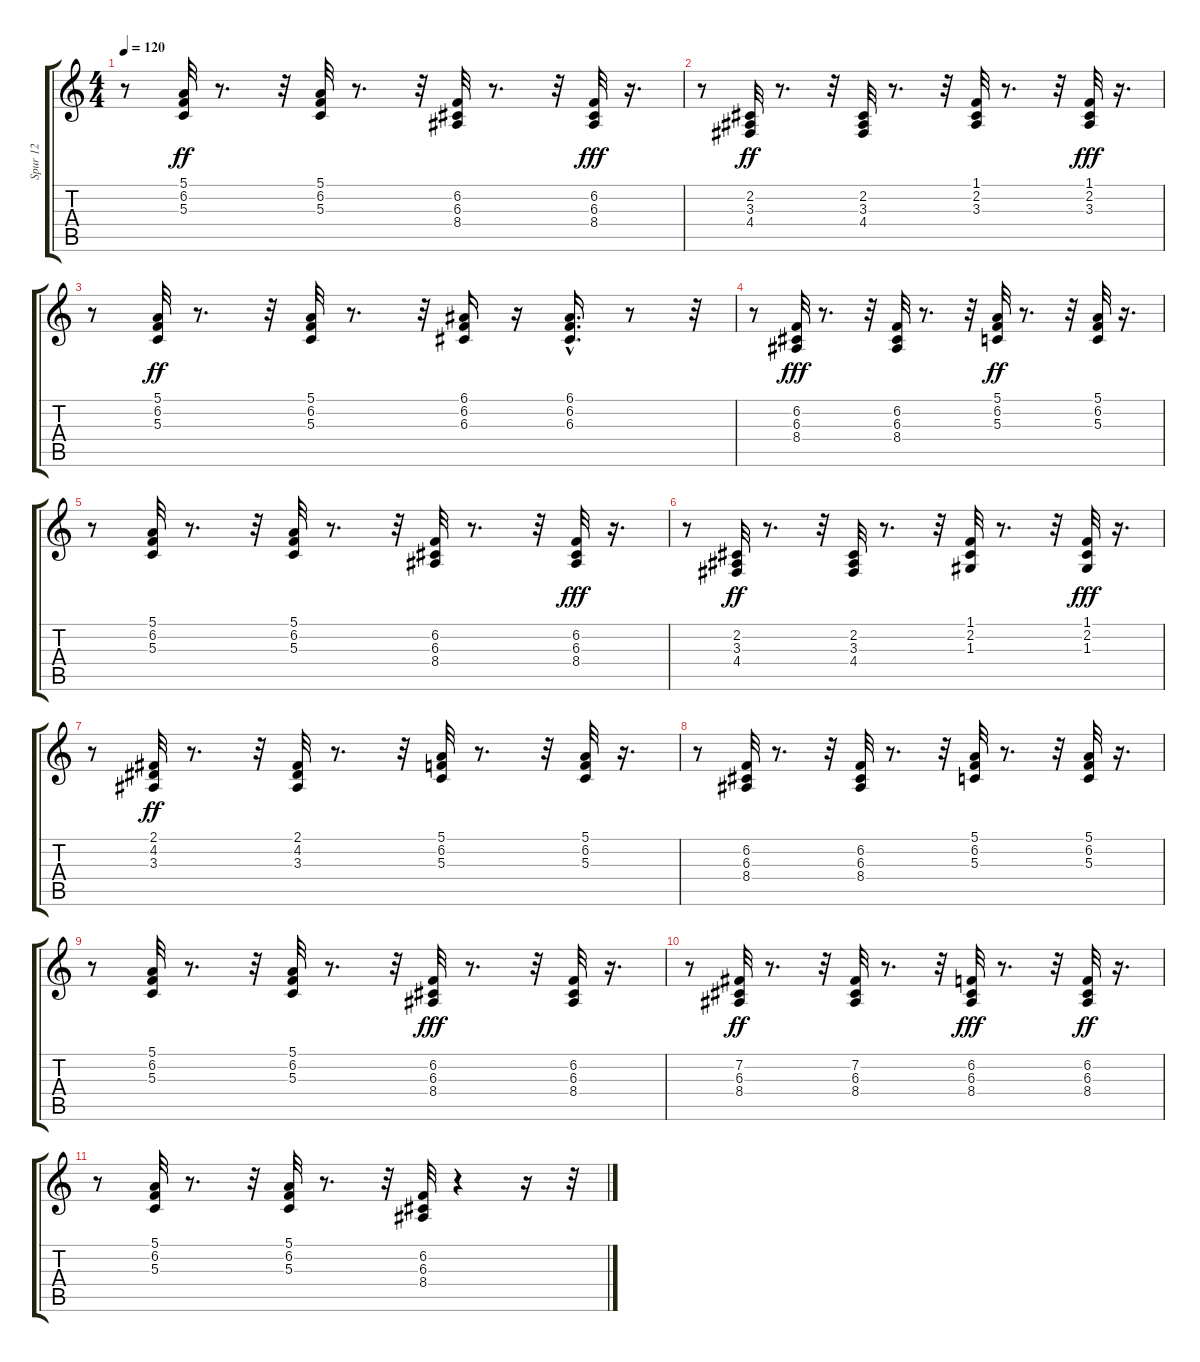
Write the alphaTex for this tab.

\track ("Spur 12" "Spur 12") {instrument acousticgrandpiano}
\staff {score tabs}
\tuning (E4 B3 G3 D3 A2 E2) {hide}
\ts (4 4)
\tempo 120
\clef g2
\ks c
r.8{dy ff} (5.1 6.2 5.3).32 r.8{d} r.32 (5.1 6.2 5.3).32 r.8{d} r.32 (6.2 6.3 8.4).32 r.8{d} r.32 (6.2 6.3 8.4).32{dy fff} r.16{d} |
r.8 (2.2 3.3 4.4).32{dy ff} r.8{d} r.32 (2.2 3.3 4.4).32 r.8{d} r.32 (1.1 2.2 3.3).32 r.8{d} r.32 (1.1 2.2 3.3).32{dy fff} r.16{d} |
r.8 (5.1 6.2 5.3).32{dy ff} r.8{d} r.32 (5.1 6.2 5.3).32 r.8{d} r.32 (6.1 6.2 6.3).16 r.16 (6.1{hac} 6.2{hac} 6.3{hac}).16{d} r.8 r.32 |
r.8 (6.2 6.3 8.4).32{dy fff instrument acousticgrandpiano} r.8{d} r.32 (6.2 6.3 8.4).32 r.8{d} r.32 (5.1 6.2 5.3).32{dy ff} r.8{d} r.32 (5.1 6.2 5.3).32 r.16{d} |
r.8 (5.1 6.2 5.3).32 r.8{d} r.32 (5.1 6.2 5.3).32 r.8{d} r.32 (6.2 6.3 8.4).32 r.8{d} r.32 (6.2 6.3 8.4).32{dy fff} r.16{d} |
r.8 (2.2 3.3 4.4).32{dy ff} r.8{d} r.32 (2.2 3.3 4.4).32 r.8{d} r.32 (1.1 2.2 1.3).32 r.8{d} r.32 (1.1 2.2 1.3).32{dy fff} r.16{d} |
r.8 (2.1 4.2 3.3).32{dy ff} r.8{d} r.32 (2.1 4.2 3.3).32 r.8{d} r.32 (5.1 6.2 5.3).32 r.8{d} r.32 (5.1 6.2 5.3).32 r.16{d} |
r.8 (6.2 6.3 8.4).32 r.8{d} r.32 (6.2 6.3 8.4).32 r.8{d} r.32 (5.1 6.2 5.3).32 r.8{d} r.32 (5.1 6.2 5.3).32 r.16{d} |
r.8 (5.1 6.2 5.3).32 r.8{d} r.32 (5.1 6.2 5.3).32 r.8{d} r.32 (6.2 6.3 8.4).32{dy fff} r.8{d} r.32 (6.2 6.3 8.4).32 r.16{d} |
r.8 (7.2 6.3 8.4).32{dy ff} r.8{d} r.32 (7.2 6.3 8.4).32 r.8{d} r.32 (6.2 6.3 8.4).32{dy fff} r.8{d} r.32 (6.2 6.3 8.4).32{dy ff} r.16{d} |
r.8 (5.1 6.2 5.3).32{instrument acousticgrandpiano} r.8{d} r.32 (5.1 6.2 5.3).32 r.8{d} r.32 (6.2 6.3 8.4).32 r.4 r.16 r.32
